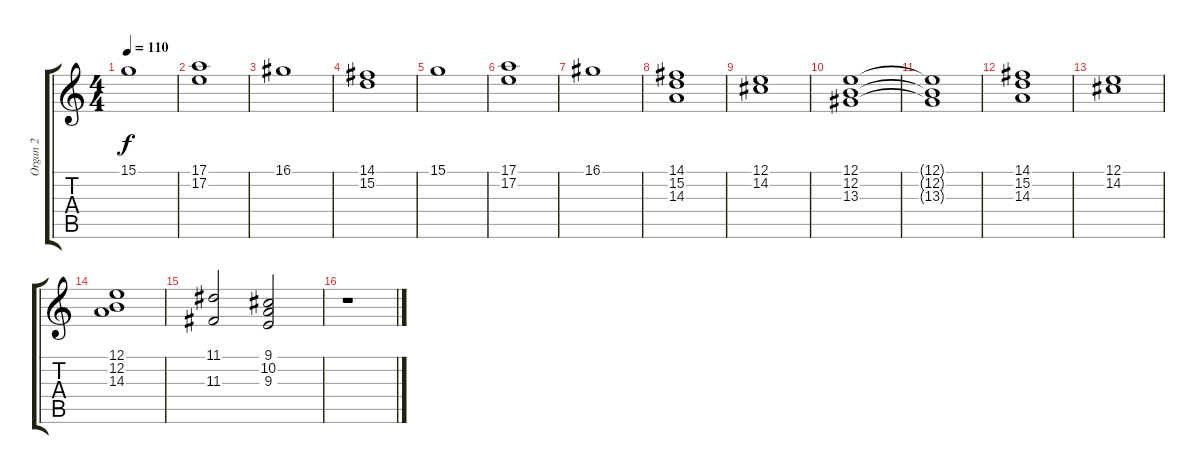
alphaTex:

\track ("Organ 2" "Organ 2") {instrument percussiveorgan}
\staff {score tabs}
\tuning (E4 B3 G3 D3 A2 E2) {hide}
\ts (4 4)
\tempo 110
\clef g2
\ks c
15.1.1{dy f} |
(17.1 17.2).1 |
16.1.1 |
(14.1 15.2).1 |
15.1.1 |
(17.1 17.2).1 |
16.1.1 |
(14.1 15.2 14.3).1 |
(12.1 14.2).1 |
(12.1 12.2 13.3).1 |
(12.1{t} 12.2{t} 13.3{t}).1 |
(14.1 15.2 14.3).1 |
(12.1 14.2).1 |
(12.1 12.2 14.3).1 |
(11.1 11.3).2 (9.1 10.2 9.3).2 |
r.1
